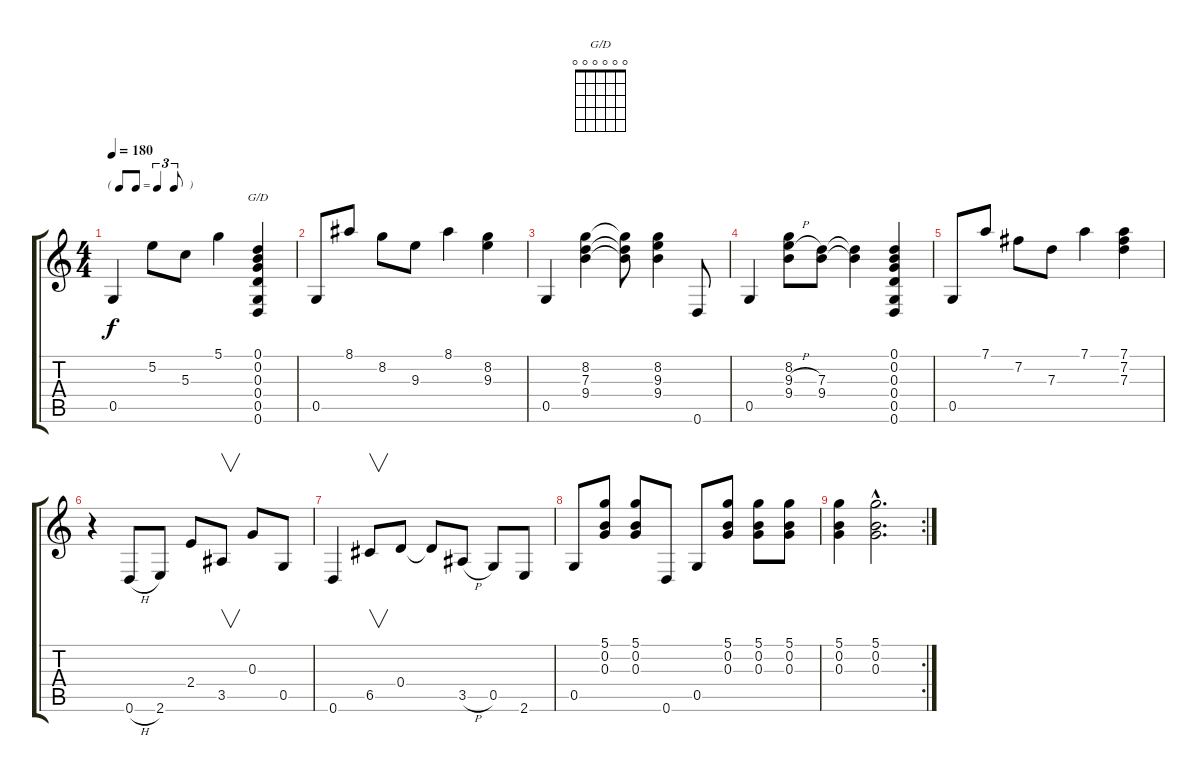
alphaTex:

\track "" {instrument acousticguitarsteel}
\staff {score tabs}
\tuning (D4 B3 G3 D3 G2 D2) {hide}
\chord ("G/D" 0 0 0 0 0 0)
\ts (4 4)
\tf triplet8th
\tempo 180
\clef g2
\ks c
0.5.4{dy f} 5.2.8 5.3.8 5.1.4 (0.1 0.2 0.3 0.4 0.5 0.6).4{ch "G/D"} |
0.5.8 8.1.8 8.2.8 9.3.8 8.1.4 (8.2 9.3).4 |
0.5.4 (8.2 7.3 9.4).4 (8.2{t} 7.3{t} 9.4{t}).8 (8.2 9.3 9.4).4 0.6.8 |
0.5.4 (8.2 9.3{h} 9.4).8 (7.3 9.4).8 (7.3{t} 9.4{t}).4 (0.1 0.2 0.3 0.4 0.5 0.6).4 |
0.5.8 7.1.8 7.2.8 7.3.8 7.1.4 (7.1 7.2 7.3).4 |
r.4 0.6{h}.8 2.6.8 2.4.8 3.5.8{v} 0.3.8 0.5.8 |
0.6.4 6.5.8{v} 0.4.8 0.4{t}.8 3.5{h}.8 0.5.8 2.6.8 |
0.5.8 (5.1 0.2 0.3).8 (5.1 0.2 0.3).8 0.6.8 0.5.8 (5.1 0.2 0.3).8 (5.1 0.2 0.3).8 (5.1 0.2 0.3).8 |
\rc 2
(5.1 0.2 0.3).4 (5.1{hac} 0.2{hac} 0.3{hac}).2{d}
